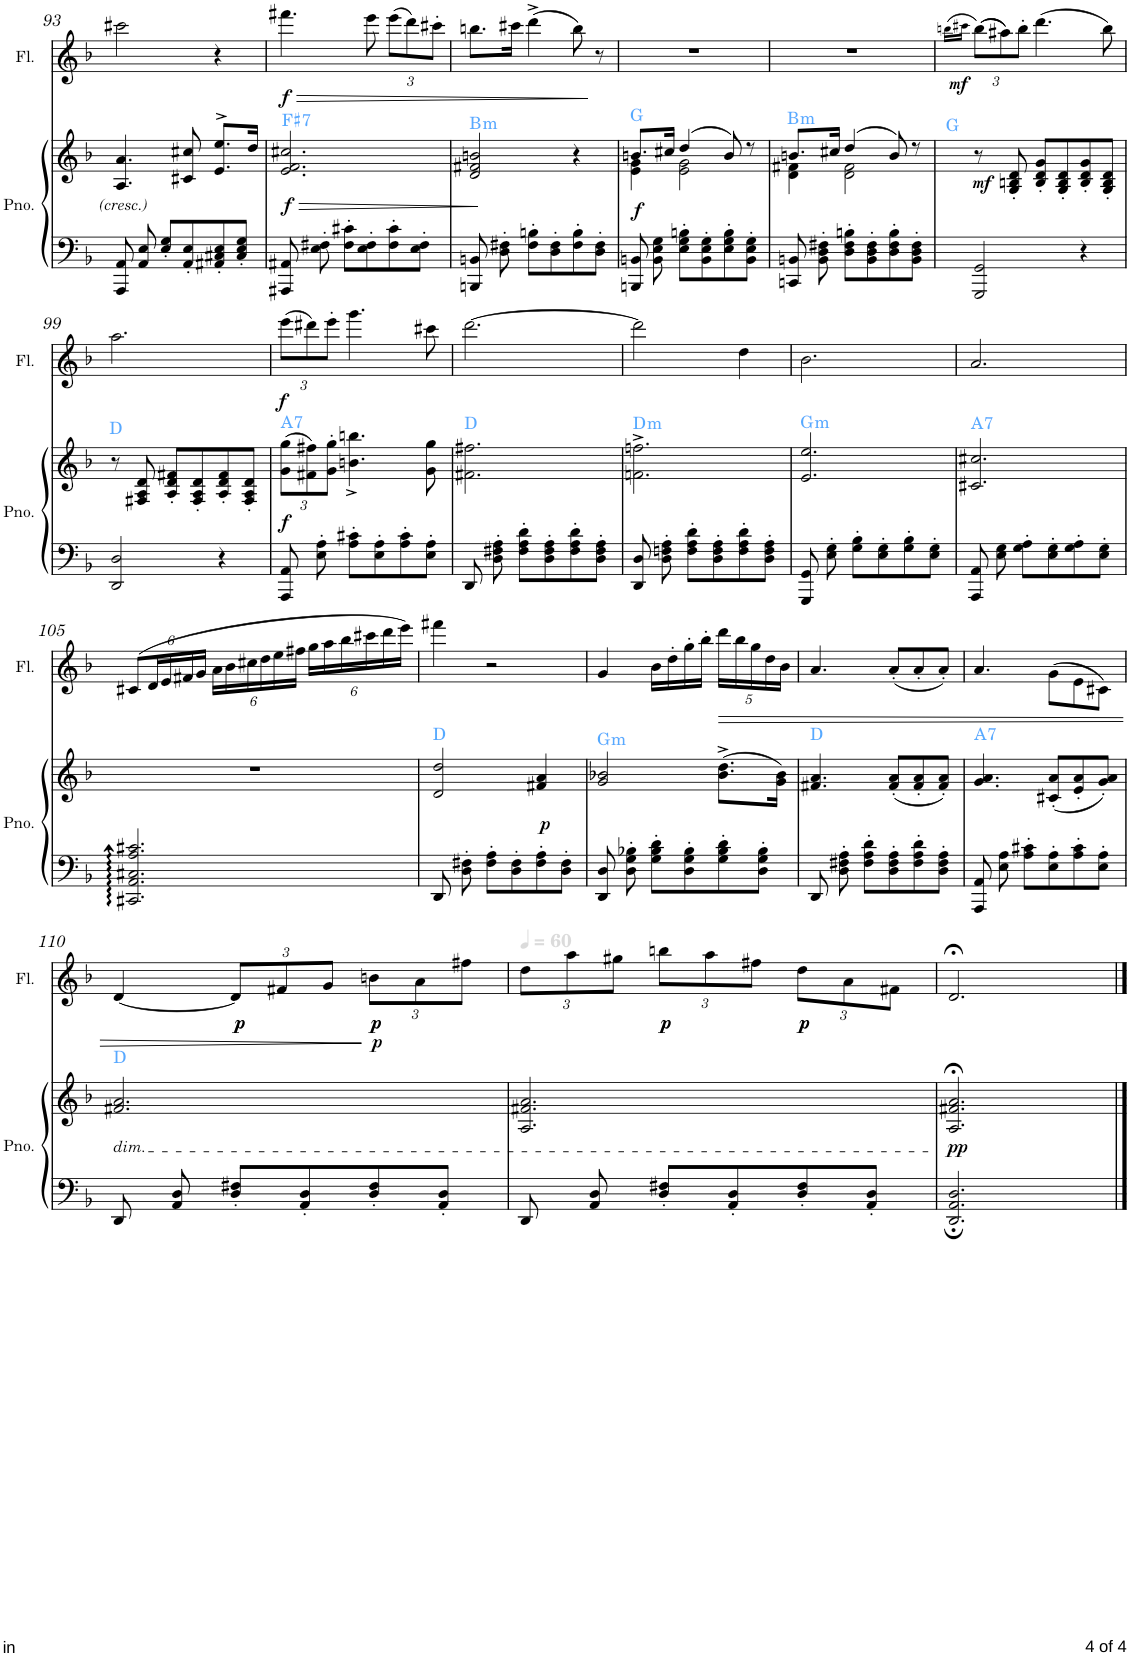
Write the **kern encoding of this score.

**kern	**kern	**dynam	**harte	**kern	**dynam
*part2	*part2	*part2	*part2	*part1	*part1
*staff3	*staff2	*staff2/3	*	*staff1	*staff1
*I"Piano	*	*	*	*I"Flute	*
*I'Pno.	*	*	*	*I'Fl.	*
!!LO:PB:g=z
*clefF4	*clefG2	*	*	*clefG2	*
*k[b-]	*k[b-]	*	*	*k[b-]	*
*M3/4	*M3/4	*	*	*M3/4	*
=93	=93	=93	=93	=93	=93
8AAA/ 8AA/	4.A/ 4.a/	.	.	2ccc#X\	.
8AA/ 8E/	.	.	.	.	.
8E/' 8G/'L	.	.	.	.	.
8AA/' 8E/'	8c#X/ 8cc#X/	.	.	.	.
8AA#X/' 8C#X/' 8E/'	8.e/^> 8.ee/^>L	.	.	4r	.
8C#/' 8E/' 8G/'J	.	.	.	.	.
.	16dd/Jk	.	.	.	.
=94	=94	=94	=94	=94	=94
!	!	!LO:HP:b	!	!	!LO:HP:b
!	!	!LO:DY:n=1:b	!LO:H:kt=7	!	!LO:DY:n=1:b
8AAA#X/ 8AA#X/	2.e/ 2.f/ 2.cc#X/	> f	F#:7	4.fff#X\	> f
8E\' 8F#X\'	.	.	.	.	.
8F#\' 8c#X\'L	.	.	.	.	.
8E\' 8F#\'	.	.	.	8eee\	.
*	*	*	*	*Xbrackettup	*
8F#\' 8c#\'	.	.	.	(12eee\L	.
.	.	.	.	12ddd\)	.
8E\' 8F#\'J	.	.	.	.	.
.	.	.	.	12ccc#X'\J	.
=95	=95	=95	=95	=95	=95
!	!	!	!LO:H:kt=m	!	!
8BBBn/ 8BBn/	2d/ 2f#X/ 2bn/	.	B:min	8.bbn\L	.
8D\' 8F#X\'	.	.	.	.	.
.	.	.	.	16ccc#X\Jk	.
8F#\' 8Bn\'L	.	.	.	(4ddd^\	.
8D\' 8F#\'	.	.	.	.	.
8F#\' 8B\'	4r	]	.	8bb\)	.
8D\' 8F#\'J	.	.	.	8r	]
=96	=96	=96	=96	=96	=96
*	*^	*	*	*	*
!	!	!	!LO:DY:b	!	!	!
8BBBn/ 8BBn/	8.bn/L	4e\ 4g\	f	G:maj	2.r	.
8BB\ 8E\ 8G\	.	.	.	.	.	.
.	16cc#X/Jk	.	.	.	.	.
8E\' 8G\' 8Bn\'L	(4dd/	2e\ 2g\	.	.	.	.
8BB\' 8E\' 8G\'	.	.	.	.	.	.
8E\' 8G\' 8B\'	8b/)	.	.	.	.	.
8BB\' 8E\' 8G\'J	8r	.	.	.	.	.
=97	=97	=97	=97	=97	=97	=97
!	!	!	!	!LO:H:kt=m	!	!
8CCn/ 8BBn/	8.bn/L	4d\ 4f#X\	.	B:min	2.r	.
8BB\' 8D\' 8F#X\'	.	.	.	.	.	.
.	16cc#X/Jk	.	.	.	.	.
8D\' 8F#\' 8Bn\'L	(4dd/	2d\ 2f#\	.	.	.	.
8BB\' 8D\' 8F#\'	.	.	.	.	.	.
8D\' 8F#\' 8B\'	8b/)	.	.	.	.	.
8BB\' 8D\' 8F#\'J	8r	.	.	.	.	.
*	*v	*v	*	*	*	*
=98	=98	=98	=98	=98	=98
.	.	.	.	(>16qbbn\LL	.
.	.	.	.	16qccc#X\JJ	.
!	!	!LO:DY:a=2	!	!	!LO:DY:b
2GGG/ 2GG/	8r	mf	.	((12bb\L)	mf
.	.	.	.	12aa#X\))	.
.	8G/' 8Bn/' 8d/'	.	.	.	.
.	.	.	.	12bb'\J	.
.	8B/' 8d/' 8g/'L	.	G:maj	(4.ddd\	.
.	8G/' 8B/' 8d/'	.	.	.	.
4r	8B/' 8d/' 8g/'	.	.	.	.
.	8G/' 8B/' 8d/'J	.	.	8bb\)	.
!!LO:LB:g=z
=99	=99	=99	=99	=99	=99
2DD/ 2D/	8r	.	D:maj	2.aa\	.
.	8F#X/ 8A/ 8d/	.	.	.	.
.	8A/' 8d/' 8f#X/'L	.	.	.	.
.	8F#/' 8A/' 8d/'	.	.	.	.
4r	8A/' 8d/' 8f#/'	.	.	.	.
.	8F#/' 8A/' 8d/'J	.	.	.	.
=100	=100	=100	=100	=100	=100
*	*Xbrackettup	*	*	*	*
!	!	!LO:DY:b	!LO:H:kt=7	!	!LO:DY:b
8AAA/ 8AA/	(12g\ 12gg\L	f	A:7	(12eee\L	f
.	12f#X\ 12ff#X\)	.	.	12ddd#X\)	.
8E\' 8A\'	.	.	.	.	.
.	12g\' 12gg\'J	.	.	12eee'\J	.
8A\' 8c#X\'L	4.bn\^< 4.bbn\^<	.	.	4.ggg\	.
8E\' 8A\'	.	.	.	.	.
8A\' 8c#\'	.	.	.	.	.
8E\' 8A\'J	8g\ 8gg\	.	.	8ccc#X\	.
=101	=101	=101	=101	=101	=101
8DD/	2.f#X\ 2.ff#X\	.	D:maj	[2.ddd\	.
8D\' 8F#X\' 8A\'	.	.	.	.	.
8F#\' 8A\' 8d\'L	.	.	.	.	.
8D\' 8F#\' 8A\'	.	.	.	.	.
8F#\' 8A\' 8d\'	.	.	.	.	.
8D\' 8F#\' 8A\'J	.	.	.	.	.
=102	=102	=102	=102	=102	=102
!	!	!	!LO:H:kt=m	!	!
8DD/ 8D/	2.fn\^ 2.ffn\^	.	D:min	2ddd\]	.
8D\' 8Fn\' 8A\'	.	.	.	.	.
8F\' 8A\' 8d\'L	.	.	.	.	.
8D\' 8F\' 8A\'	.	.	.	.	.
8F\' 8A\' 8d\'	.	.	.	4dd\	.
8D\' 8F\' 8A\'J	.	.	.	.	.
=103	=103	=103	=103	=103	=103
!	!	!	!LO:H:kt=m	!	!
8GGG/ 8GG/	2.e/ 2.ee/	.	G:min	2.b-\	.
8E\' 8G\'	.	.	.	.	.
8G\' 8B-\'L	.	.	.	.	.
8E\' 8G\'	.	.	.	.	.
8G\' 8B-\'	.	.	.	.	.
8E\' 8G\'J	.	.	.	.	.
=104	=104	=104	=104	=104	=104
!	!	!	!LO:H:kt=7	!	!
8AAA/ 8AA/	2.c#X/ 2.cc#X/	.	A:7	2.a/	.
8E\ 8G\	.	.	.	.	.
8G\' 8A\'L	.	.	.	.	.
8E\' 8G\'	.	.	.	.	.
8G\' 8A\'	.	.	.	.	.
8E\' 8G\'J	.	.	.	.	.
!!LO:LB:g=z
=105	=105	=105	=105	=105	=105
2.CC#X/: 2.AA/: 2.C#X/: 2.A/: 2.c#X/:	2.r	.	.	(12c#X/L	.
.	.	.	.	24d/L	.
.	.	.	.	24e/	.
.	.	.	.	24f#X/	.
.	.	.	.	24g/JJ	.
.	.	.	.	24a\LL	.
.	.	.	.	24b-\	.
.	.	.	.	24cc#X\	.
.	.	.	.	24dd\	.
.	.	.	.	24ee\	.
.	.	.	.	24ff#X\JJ	.
.	.	.	.	24gg\LL	.
.	.	.	.	24aa\	.
.	.	.	.	24bb-\	.
.	.	.	.	24ccc#X\	.
.	.	.	.	24ddd\	.
.	.	.	.	24eee\JJ)	.
=106	=106	=106	=106	=106	=106
8DD/	2d/ 2dd/	.	D:maj	4fff#X\	.
8D\' 8F#X\'	.	.	.	.	.
8F#\' 8A\'L	.	.	.	2r	.
8D\' 8F#\'	.	.	.	.	.
!	!	!LO:DY:b	!	!	!
8F#\' 8A\'	4f#X/ 4a/	p	.	.	.
8D\' 8F#\'J	.	.	.	.	.
=107	=107	=107	=107	=107	=107
!	!	!	!LO:H:kt=m	!	!
8DD/ 8D/	2g/ 2b-X/	.	G:min	4g/	.
8D\' 8G\' 8B-X\'	.	.	.	.	.
8G\' 8B-\' 8d\'L	.	.	.	16b-\LL	.
.	.	.	.	16dd'\	.
8D\' 8G\' 8B-\'	.	.	.	16gg'\	.
.	.	.	.	16bb-'\JJ	.
!	!	!	!	!	!LO:HP:b
8G\' 8B-\' 8d\'	(8.b-\^ 8.dd\^L	.	.	20ddd\LL	>
.	.	.	.	20bb-\	.
.	.	.	.	20gg\	.
8D\' 8G\' 8B-\'J	.	.	.	.	.
.	.	.	.	20dd\	.
.	16g\ 16b-\Jk)	.	.	.	.
.	.	.	.	20b-\JJ	.
=108	=108	=108	=108	=108	=108
8DD/	4.f#X/ 4.a/	.	D:maj	4.a/	.
8D\' 8F#X\' 8A\'	.	.	.	.	.
8F#\' 8A\' 8d\'L	.	.	.	.	.
8D\' 8F#\' 8A\'	(8f#/' 8a/'L	.	.	(8a'/L	.
8F#\' 8A\' 8d\'	8f#/' 8a/'	.	.	8a'/	.
8D\' 8F#\' 8A\'J	8f#/' 8a/'J)	.	.	8a'/J)	.
=109	=109	=109	=109	=109	=109
!	!	!	!LO:H:kt=7	!	!
8AAA/ 8AA/	4.g/ 4.a/	.	A:7	4.a/	.
8E\ 8A\	.	.	.	.	.
8A\' 8c#X\'L	.	.	.	.	.
8E\' 8A\'	(8c#X/' 8a/'L	.	.	(>8g\L	.
8A\' 8c#\'	8e/' 8a/'	.	.	8e\	.
8E\' 8A\'J	8g/' 8a/'J)	.	.	8c#X\J)	.
!!LO:LB:g=z
=110	=110	=110	=110	=110	=110
!	!LO:TX:b:i:t=dim.	!	!	!	!
8DD/	2.f#X/ 2.a/	.	D:maj	[4d/	.
8AA/ 8D/	.	.	.	.	.
!	!	!	!	!	!LO:DY:b
!	!	!	!	!	!LO:DY:n=1:b
8D/' 8F#X/'L	.	.	.	12d/L]	p p
.	.	.	.	12f#X/	.
8AA/' 8D/'	.	.	.	.	.
.	.	.	.	12g/J	.
!	!	!	!	!	!LO:DY:n=2:b
!	!	!	!	!	!LO:DY:n=3:b
!	!	!	!	!	!LO:DY:n=4:b
8D/' 8F#/'	.	.	.	12bn\L	] p p p
.	.	.	.	12a\	.
8AA/' 8D/'J	.	.	.	.	.
.	.	.	.	12ff#X\J	.
=111	=111	=111	=111	=111	=111
*	*	*	*	*MM60	*
8DD/	2.A/ 2.f#X/ 2.a/	.	.	12dd\L	.
.	.	.	.	12aa\	.
8AA/ 8D/	.	.	.	.	.
.	.	.	.	12gg#X\J	.
!	!	!	!	!	!LO:DY:b
!	!	!	!	!	!LO:DY:n=1:b
8D/' 8F#X/'L	.	.	.	12bbn\L	p p
.	.	.	.	12aa\	.
8AA/' 8D/'	.	.	.	.	.
.	.	.	.	12ff#X\J	.
!	!	!	!	!	!LO:DY:n=2:b
!	!	!	!	!	!LO:DY:n=3:b
8D/' 8F#/'	.	.	.	12dd\L	p p
.	.	.	.	12a\	.
8AA/' 8D/'J	.	.	.	.	.
.	.	.	.	12f#X\J	.
=112	=112	=112	=112	=112	=112
!	!	!LO:DY:b	!	!	!
2.DD/; 2.AA/; 2.D/;	2.A/;< 2.f#X/;< 2.a/;<	pp	.	2.d;</	.
==	==	==	==	==	==
*-	*-	*-	*-	*-	*-
